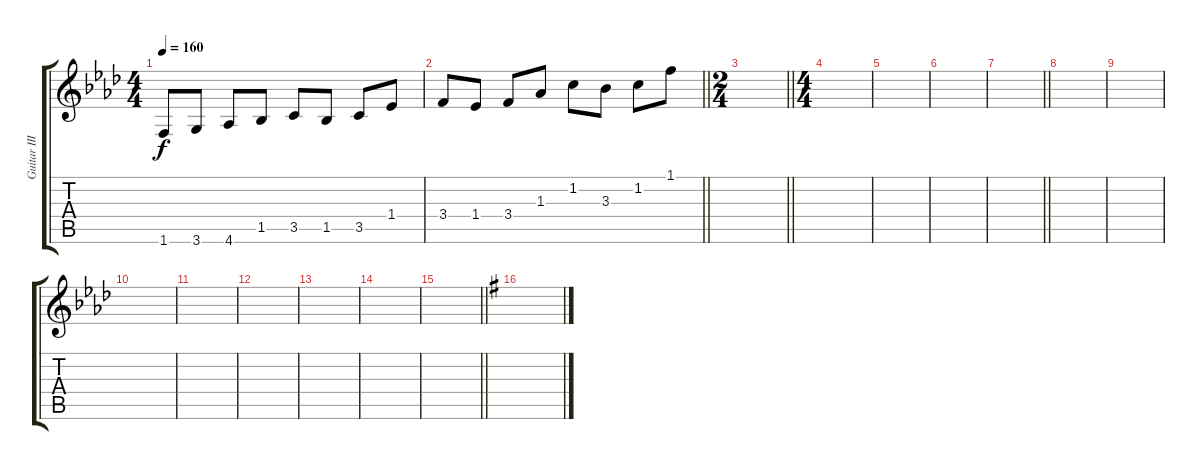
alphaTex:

\track ("Guitar III" "Guitar III") {instrument overdrivenguitar}
\staff {score tabs}
\tuning (E4 B3 G3 D3 A2 E2) {hide}
\ts (4 4)
\tempo 160
\clef g2
\ks ab
1.6.8{dy f instrument electricguitarclean} 3.6.8 4.6.8 1.5.8 3.5.8 1.5.8 3.5.8 1.4.8 |
\barLineRight lightlight
3.4.8 1.4.8 3.4.8 1.3.8 1.2.8 3.3.8 1.2.8 1.1.8 |
\ts (2 4)
\barLineRight lightlight
|
\ts (4 4)
|
|
|
\barLineRight lightlight
|
|
|
|
|
|
|
|
\barLineRight lightlight
|
\ks g
